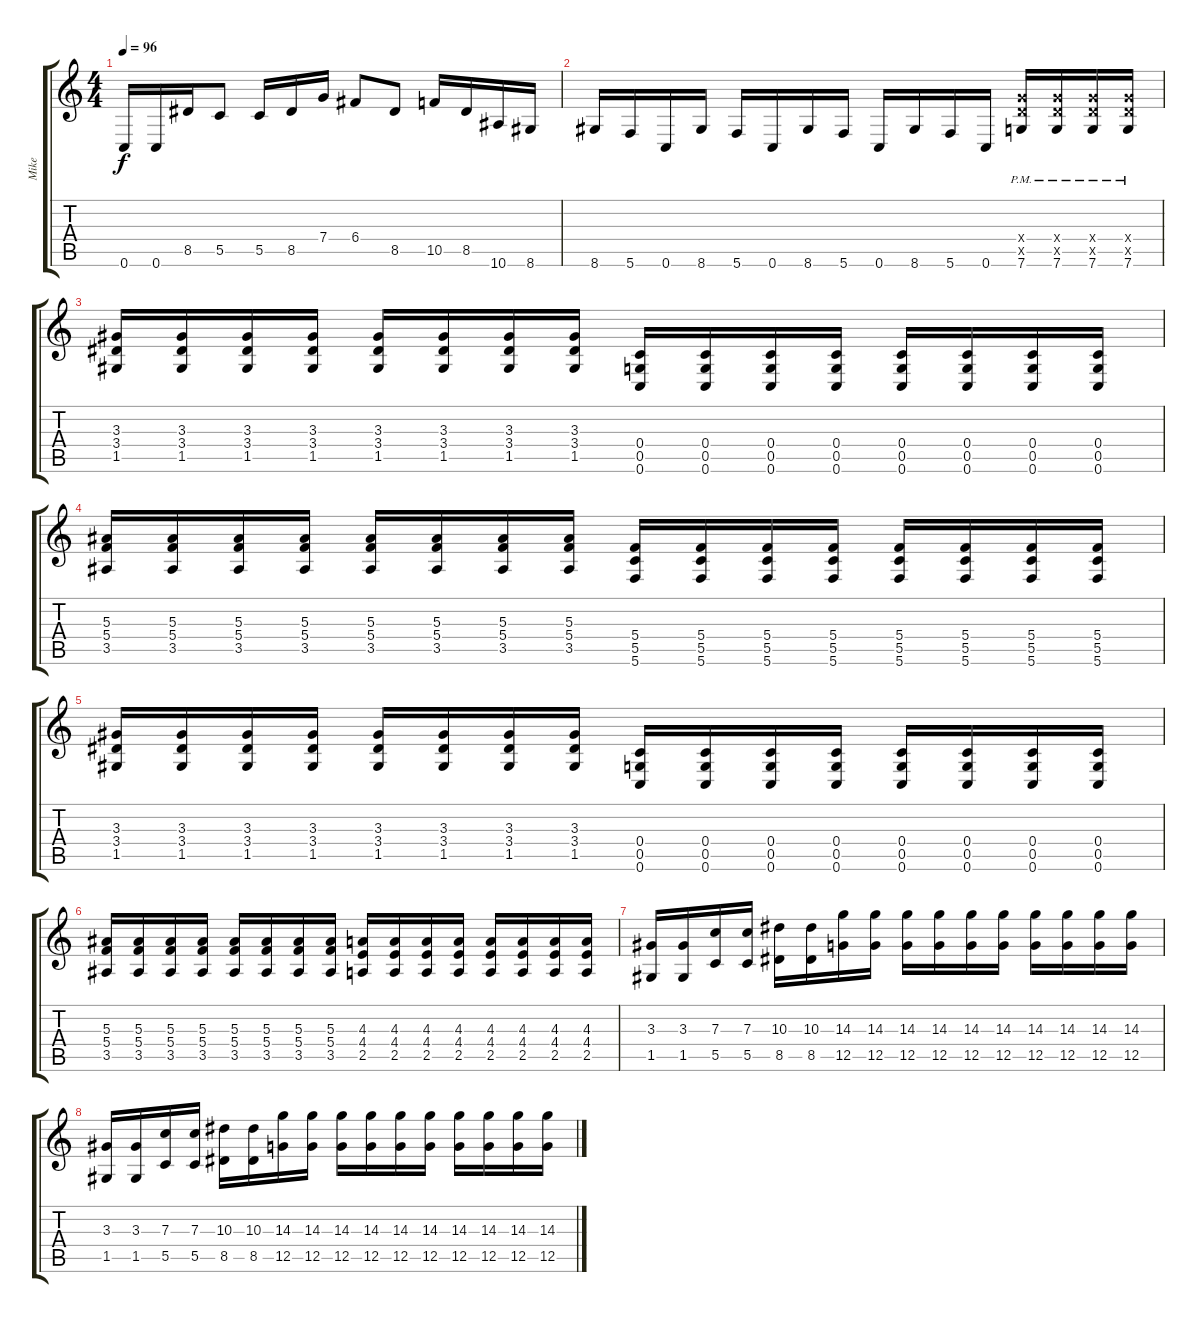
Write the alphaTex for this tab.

\track ("Mike" "Mike") {instrument distortionguitar}
\staff {score tabs}
\tuning (D4 A3 F3 C3 G2 C2) {hide}
\ts (4 4)
\tempo 96
\clef g2
\ks c
0.6.16{dy f} 0.6.16 8.5.16 5.5.8 5.5.16 8.5.16 7.4.16 6.4.8 8.5.8 10.5.16 8.5.16 10.6.16 8.6.16 |
8.6.16 5.6.16 0.6.16 8.6.16 5.6.16 0.6.16 8.6.16 5.6.16 0.6.16 8.6.16 5.6.16 0.6.16 (7.4{x} 7.5{x} 7.6{pm}).16 (7.4{x} 7.5{x} 7.6{pm}).16 (7.4{x} 7.5{x} 7.6{pm}).16 (7.4{x} 7.5{x} 7.6{pm}).16 |
(3.3 3.4 1.5).16 (3.3 3.4 1.5).16 (3.3 3.4 1.5).16 (3.3 3.4 1.5).16 (3.3 3.4 1.5).16 (3.3 3.4 1.5).16 (3.3 3.4 1.5).16 (3.3 3.4 1.5).16 (0.4 0.5 0.6).16 (0.4 0.5 0.6).16 (0.4 0.5 0.6).16 (0.4 0.5 0.6).16 (0.4 0.5 0.6).16 (0.4 0.5 0.6).16 (0.4 0.5 0.6).16 (0.4 0.5 0.6).16 |
(5.3 5.4 3.5).16 (5.3 5.4 3.5).16 (5.3 5.4 3.5).16 (5.3 5.4 3.5).16 (5.3 5.4 3.5).16 (5.3 5.4 3.5).16 (5.3 5.4 3.5).16 (5.3 5.4 3.5).16 (5.4 5.5 5.6).16 (5.4 5.5 5.6).16 (5.4 5.5 5.6).16 (5.4 5.5 5.6).16 (5.4 5.5 5.6).16 (5.4 5.5 5.6).16 (5.4 5.5 5.6).16 (5.4 5.5 5.6).16 |
(3.3 3.4 1.5).16 (3.3 3.4 1.5).16 (3.3 3.4 1.5).16 (3.3 3.4 1.5).16 (3.3 3.4 1.5).16 (3.3 3.4 1.5).16 (3.3 3.4 1.5).16 (3.3 3.4 1.5).16 (0.4 0.5 0.6).16 (0.4 0.5 0.6).16 (0.4 0.5 0.6).16 (0.4 0.5 0.6).16 (0.4 0.5 0.6).16 (0.4 0.5 0.6).16 (0.4 0.5 0.6).16 (0.4 0.5 0.6).16 |
(5.3 5.4 3.5).16 (5.3 5.4 3.5).16 (5.3 5.4 3.5).16 (5.3 5.4 3.5).16 (5.3 5.4 3.5).16 (5.3 5.4 3.5).16 (5.3 5.4 3.5).16 (5.3 5.4 3.5).16 (4.3 4.4 2.5).16 (4.3 4.4 2.5).16 (4.3 4.4 2.5).16 (4.3 4.4 2.5).16 (4.3 4.4 2.5).16 (4.3 4.4 2.5).16 (4.3 4.4 2.5).16 (4.3 4.4 2.5).16 |
(3.3 1.5).16 (3.3 1.5).16 (7.3 5.5).16 (7.3 5.5).16 (10.3 8.5).16 (10.3 8.5).16 (14.3 12.5).16 (14.3 12.5).16 (14.3 12.5).16 (14.3 12.5).16 (14.3 12.5).16 (14.3 12.5).16 (14.3 12.5).16 (14.3 12.5).16 (14.3 12.5).16 (14.3 12.5).16 |
(3.3 1.5).16 (3.3 1.5).16 (7.3 5.5).16 (7.3 5.5).16 (10.3 8.5).16 (10.3 8.5).16 (14.3 12.5).16 (14.3 12.5).16 (14.3 12.5).16 (14.3 12.5).16 (14.3 12.5).16 (14.3 12.5).16 (14.3 12.5).16 (14.3 12.5).16 (14.3 12.5).16 (14.3 12.5).16
